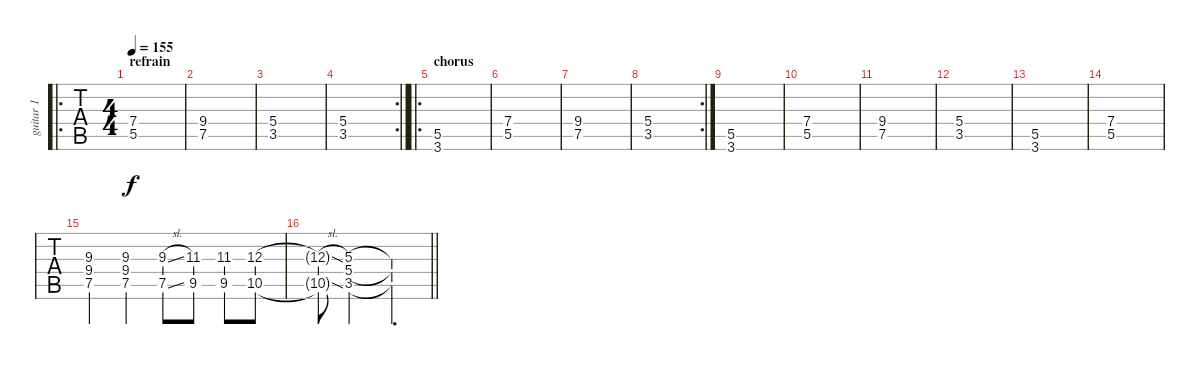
\track ("guitar 1" "guitar 1") {instrument overdrivenguitar}
\staff {tabs}
\tuning (E4 B3 G3 D3 A2 E2) {hide}
\ro
\ts (4 4)
\section ("" "refrain")
\tempo 155
\clef g2
\ks c
(7.4 5.5).1{dy f} |
(9.4 7.5).1 |
(5.4 3.5).1 |
\rc 2
\barLineRight lightlight
(5.4 3.5).1 |
\ro
\section ("" "chorus")
(5.5 3.6).1 |
(7.4 5.5).1 |
(9.4 7.5).1 |
\rc 2
(5.4 3.5).1 |
(5.5 3.6).1 |
(7.4 5.5).1 |
(9.4 7.5).1 |
(5.4 3.5).1 |
(5.5 3.6).1 |
(7.4 5.5).1 |
(9.3 9.4 7.5).4 (9.3 9.4 7.5).4 (9.3{sl} 7.5{sl}).8 (11.3 9.5).8 (11.3 9.5).8 (12.3 10.5).8 |
\barLineRight lightlight
(12.3{sl t} 10.5{sl t}).8 (5.3 5.4 3.5).2 (5.3{t} 5.4{t} 3.5{t}).4{d}
